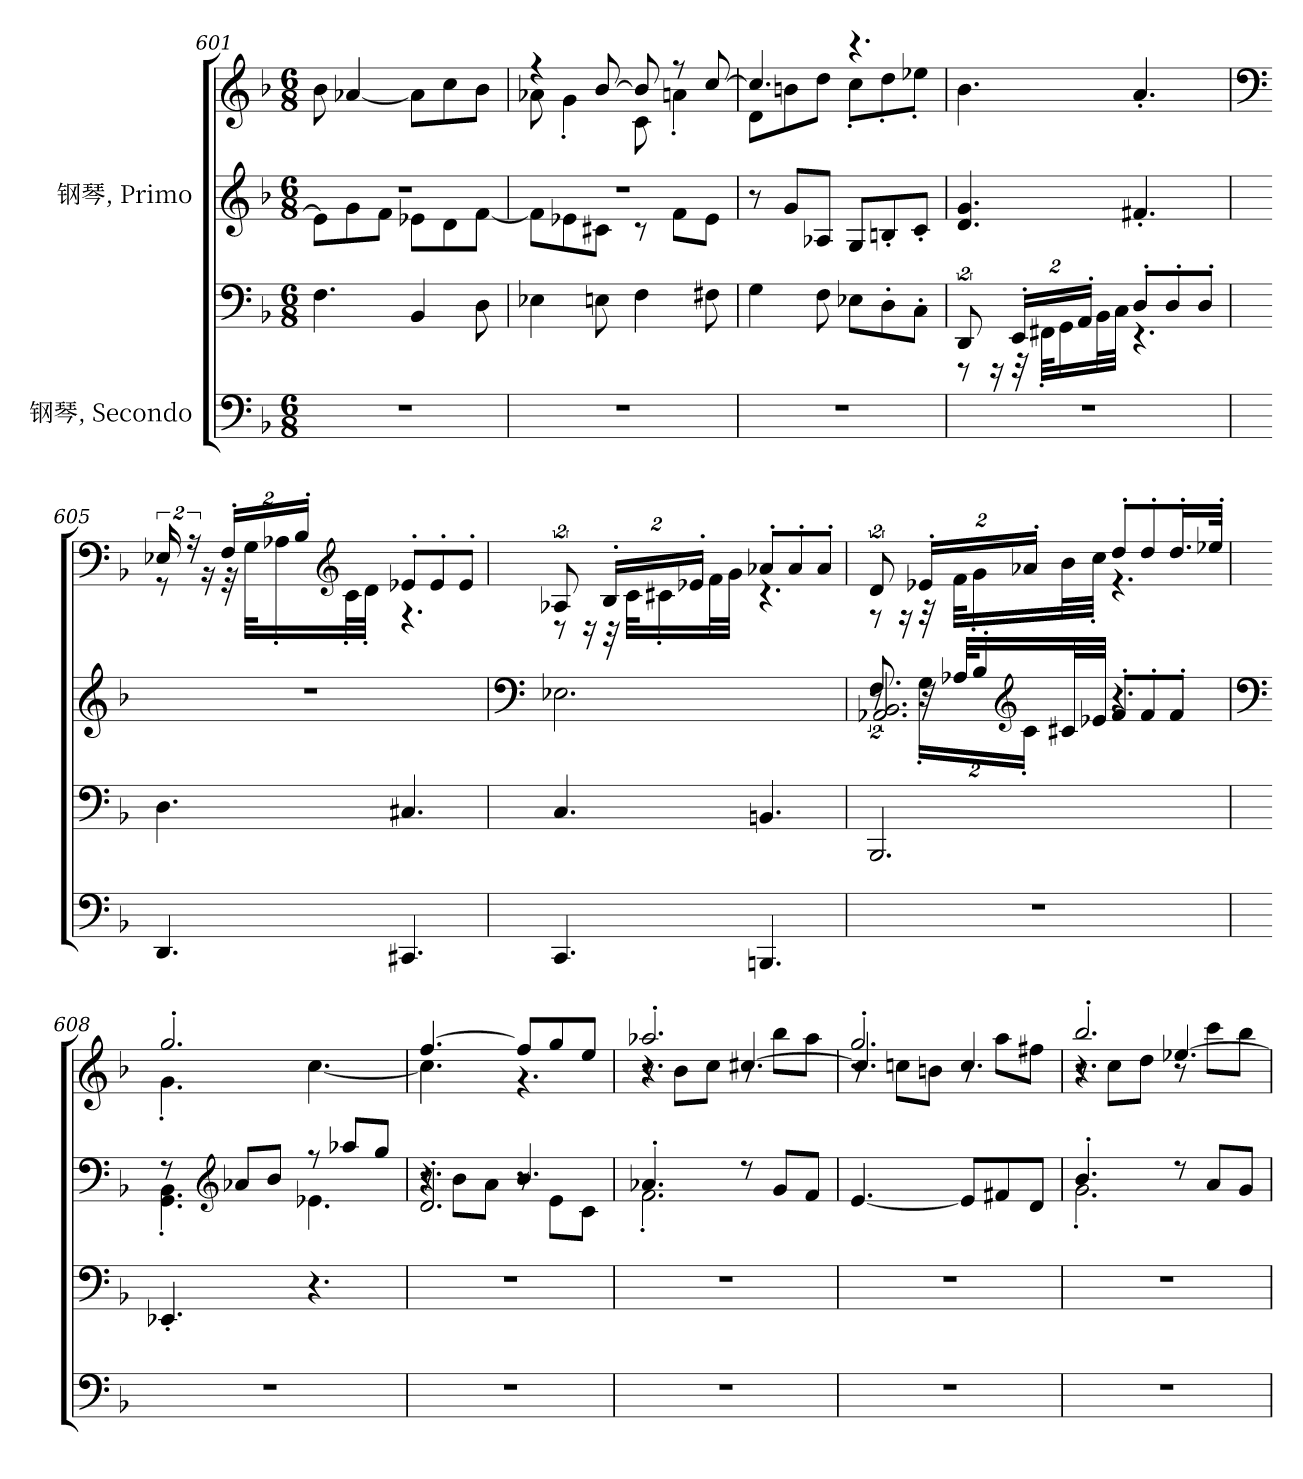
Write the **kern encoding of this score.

**kern	**kern	**kern	**kern
*part2	*part2	*part1	*part1
*staff4	*staff3	*staff2	*staff1
*I"钢琴, Secondo	*	*I"钢琴, Primo	*
*clefF4	*clefF4	*clefG2	*clefG2
*k[b-]	*k[b-]	*k[b-]	*k[b-]
*M6/8	*M6/8	*M6/8	*M6/8
=601	=601	=601	=601
*	*	*^	*
2.r	4.F\	2.r	8e\L]	8b-\
.	.	.	8g\	[4a-X/
.	.	.	8f\J	.
.	4BB-/	.	8e-X\L	8a-\L]
.	.	.	8d\	8cc\
.	8D\	.	[8f\J	8b-\J
=602	=602	=602	=602	=602
*	*	*	*	*^
2.r	4E-X\	2.r	8f\L]	4r	8a-X\
.	.	.	8e-X\	.	4g'\
.	8En\	.	8c#X\J	[8b-/	.
.	4F\	.	8r	8b-/]	8c\
.	.	.	8f\L	8r	4an'\
.	8F#X\	.	8e-\J	[8cc/	.
*	*	*v	*v	*	*
=603	=603	=603	=603	=603
*	*	*	*MM105	*
2.r	4G\	8r	4.cc/]	8d\L
.	.	8g/L	.	8bn\
.	8F\	8A-X/J	.	8dd\J
.	8E-X\L	8G/L	4.r	8cc'\L
.	8D'\	8Bn'/	.	8dd'\
.	8C'\J	8c'/J	.	8ee-X'\J
*	*	*	*v	*v
!!LO:PB:g=z
=604	=604	=604	=604
*	*	*	*MM110
*	*^	*	*
2.r	16%3DD/	8r	4.d/ 4.g/	4.b-\
.	.	16r	.	.
.	32%3EE'/L	32r	.	.
.	.	32FF#X'\KLL	.	.
.	.	16GG\	.	.
.	32%3AA'/J	.	.	.
.	.	32BB-\L	.	.
.	.	32C\JJJ	.	.
.	8D'/L	4.r	4.f#X'/	4.a'/
.	8D'/	.	.	.
.	8D'/J	.	.	.
*	*v	*v	*	*
=605	=605	=605	=605
*	*	*	*clefF4
*	*	*	*^
4.DD/	4.D\	2.r	32%3E-X/	8r
.	.	.	32%3r	.
.	.	.	.	16r
.	.	.	32%3F'/L	32r
.	.	.	.	32G\KLL
.	.	.	.	16A-X'\
.	.	.	32%3B-'/J	.
*	*	*	*clefG2	*
.	.	.	.	32c'\L
.	.	.	.	32d'\JJJ
4.CC#X/	4.C#X/	.	8e-X'/L	4.r
.	.	.	8e-'/	.
.	.	.	8e-'/J	.
!!LO:LB:g=z	!!
=606	=606	=606	=606	=606
*	*	*clefF4	*	*
4.CC/	4.C/	2.E-X\	16%3A-X/	8r
.	.	.	.	16r
.	.	.	32%3B-'/L	32r
.	.	.	.	32c\KLL
.	.	.	.	16c#X'\
.	.	.	32%3e-X'/J	.
.	.	.	.	32f\L
.	.	.	.	32g\JJJ
4.BBBn/	4.BBn/	.	8a-X'/L	4.r
.	.	.	8a-'/	.
.	.	.	8a-'/J	.
=607	=607	=607	=607	=607
*	*	*^	*	*
*	*	*	*^	*	*
2.r	2.BBB-/	8.F/	16%3r	2.AA-X/ 2.BB-/	16%3d/	8r
.	.	.	.	.	.	16r
*	*	*	*	*	*MM95	*
.	.	32r	32%3G'\L	.	32%3e-X'/L	32r
.	.	32A-X/KLL	.	.	.	32f\KLL
.	.	16B-'/	.	.	.	16g'\
*	*	*clefG2	*	*	*	*
.	.	.	32%3c'\J	.	32%3a-X'/J	.
.	.	32c#X/L	.	.	.	32b-\L
.	.	32e-X/JJJ	.	.	.	32cc'\JJJ
*	*	*	*	*	*MM90	*
.	.	8f'/L	4.r	.	8dd'/L	4.r
.	.	8f'/	.	.	8dd'/	.
.	.	8f'/J	.	.	16.dd'/L	.
.	.	.	.	.	32ee-X'/JJk	.
*	*	*v	*v	*v	*	*
!!LO:LB:g=z	!!
=608	=608	=608	=608	=608
*	*	*clefF4	*	*
*	*	*	*MM100	*
*	*	*^	*	*
2.r	4.EE-X'/	8r	4.GG\' 4.BB-\'	2.gg'/	4.g'\
*	*	*clefG2	*	*	*
.	.	8a-X/L	.	.	.
.	.	8b-/J	.	.	.
.	4.r	8r	4.e-X\	.	[4.cc\
.	.	8aa-X/L	.	.	.
.	.	8gg/J	.	.	.
=609	=609	=609	=609	=609	=609
*	*	*	*^	*	*
2.r	2.r	4.r	8r	2.d'/	[4.ff/	4.cc\]
.	.	.	8b-\L	.	.	.
.	.	.	8a\J	.	.	.
.	.	4.b-/	8r	.	8ff/L]	4.r
.	.	.	8e\L	.	8gg/	.
.	.	.	8c\J	.	8ee/J	.
*	*	*	*v	*v	*	*
=610	=610	=610	=610	=610	=610
*	*	*	*	*	*^
2.r	2.r	4.a-X'/	2.f'\	2.aa-X'/	8r	4.r
.	.	.	.	.	8b-\L	.
.	.	.	.	.	8cc\J	.
.	.	8r	.	.	8r	[4.cc#X/
.	.	8g/L	.	.	8bb-\L	.
.	.	8f/J	.	.	8aa-\J	.
*	*	*v	*v	*	*	*
=611	=611	=611	=611	=611	=611
2.r	2.r	[4.e/	2.gg'/	8r	4.cc#/]
.	.	.	.	8ccn\L	.
.	.	.	.	8bn\J	.
.	.	8e/L]	.	8r	4.cc/
.	.	8f#X/	.	8aa\L	.
.	.	8d/J	.	8ff#X\J	.
!!LO:PB:g=z	!!	!!
=612	=612	=612	=612	=612	=612
*	*	*^	*	*	*
2.r	2.r	4.b-'/	2.g'\	2.bb-'/	8r	4.r
.	.	.	.	.	8cc\L	.
.	.	.	.	.	8dd\J	.
*	*	*	*	*MM105	*	*
.	.	8r	.	.	8r	[4.ee-X/
.	.	8a/L	.	.	8ccc\L	.
.	.	8g/J	.	.	8bb-\J	.
*	*	*v	*v	*	*	*
*	*	*	*v	*v	*v
=	=	=	=
*-	*-	*-	*-
